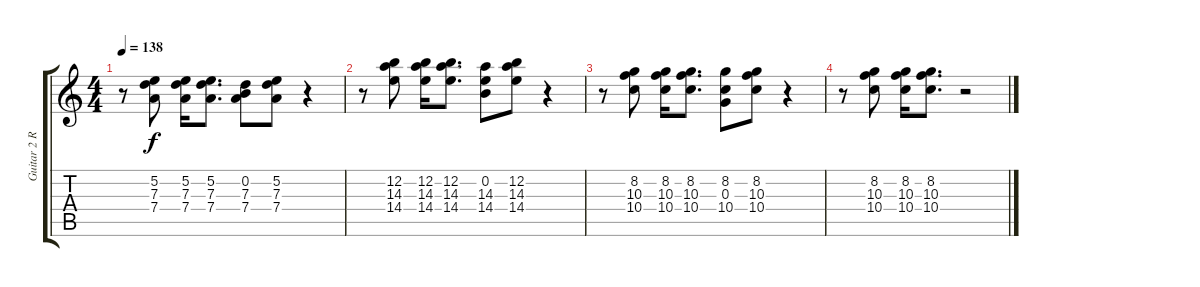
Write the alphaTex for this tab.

\track ("Guitar 2 R" "Guitar 2 R") {instrument distortionguitar}
\staff {score tabs}
\tuning (E4 B3 G3 D3 A2 E2) {hide}
\ts (4 4)
\tempo 138
\clef g2
\ks c
r.8{dy fff} (5.2 7.3 7.4).8{dy f} (5.2 7.3 7.4).16 (5.2 7.3 7.4).8{d} (0.2 7.3 7.4).8 (5.2 7.3 7.4).8 r.4 |
r.8 (12.2 14.3 14.4).8 (12.2 14.3 14.4).16 (12.2 14.3 14.4).8{d} (0.2 14.3 14.4).8 (12.2 14.3 14.4).8 r.4 |
r.8 (8.2 10.3 10.4).8 (8.2 10.3 10.4).16 (8.2 10.3 10.4).8{d} (8.2 0.3 10.4).8 (8.2 10.3 10.4).8 r.4 |
r.8 (8.2 10.3 10.4).8 (8.2 10.3 10.4).16 (8.2 10.3 10.4).8{d} r.2
